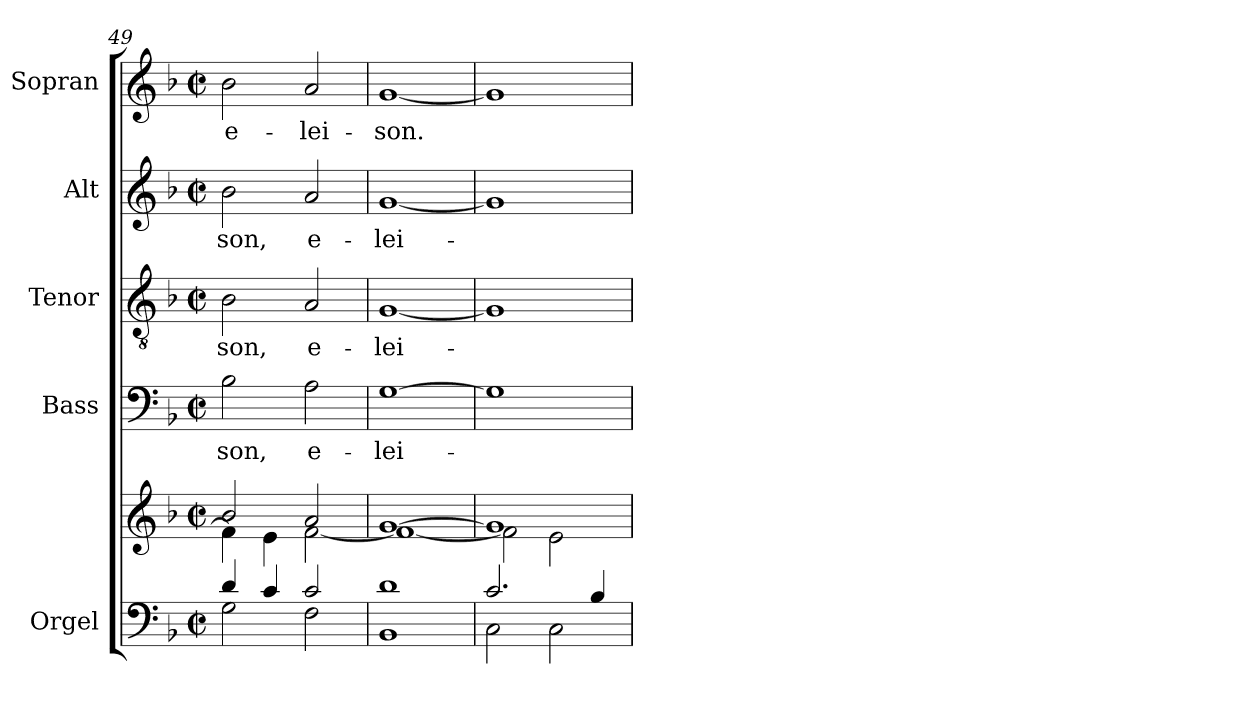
**kern	**kern	**kern	**text	**kern	**text	**kern	**text	**kern	**text
*part5	*part5	*part4	*part4	*part3	*part3	*part2	*part2	*part1	*part1
*staff6	*staff5	*staff4	*staff4	*staff3	*staff3	*staff2	*staff2	*staff1	*staff1
*I"Orgel	*	*I"Bass	*	*I"Tenor	*	*I"Alt	*	*I"Sopran	*
*I'Org.	*	*I'B.	*	*I'T.	*	*I'A.	*	*I'S.	*
!!LO:LB:g=z
*clefF4	*clefG2	*clefF4	*	*clefGv2	*	*clefG2	*	*clefG2	*
*k[b-]	*k[b-]	*k[b-]	*	*k[b-]	*	*k[b-]	*	*k[b-]	*
*F:	*F:	*F:	*	*F:	*	*F:	*	*F:	*
*M2/2	*M2/2	*M2/2	*	*M2/2	*	*M2/2	*	*M2/2	*
*met(c|)	*met(c|)	*met(c|)	*	*met(c|)	*	*met(c|)	*	*met(c|)	*
=49	=49	=49	=49	=49	=49	=49	=49	=49	=49
*^	*^	*	*	*	*	*	*	*	*
!	!	!	!	!	!LO:LY:b	!	!LO:LY:b	!	!LO:LY:b	!	!LO:LY:b
4d/	2G\	2b-/	4f\]	2B-\	-son,	2B-\	-son,	2b-\	-son,	2b-\	e-
4c/	.	.	4e\	.	.	.	.	.	.	.	.
!	!	!	!	!	!LO:LY:b	!	!LO:LY:b	!	!LO:LY:b	!	!LO:LY:b
2c/	2F\	2a/	[<2f\	2A\	e-	2A/	e-	2a/	e-	2a/	-lei-
=50	=50	=50	=50	=50	=50	=50	=50	=50	=50	=50	=50
!	!	!	!	!	!LO:LY:b	!	!LO:LY:b	!	!LO:LY:b	!	!LO:LY:b
1d	1BB-	[>1g	1f_	[1G	-lei-	[1G	-lei-	[1g	-lei-	[1g	-son.
=51	=51	=51	=51	=51	=51	=51	=51	=51	=51	=51	=51
2.c/	2C\	1g]	2f\]	1G]	.	1G]	.	1g]	.	1g]	.
.	2C\	.	2e\	.	.	.	.	.	.	.	.
4B-/	.	.	.	.	.	.	.	.	.	.	.
*v	*v	*	*	*	*	*	*	*	*	*	*
*	*v	*v	*	*	*	*	*	*	*	*
=	=	=	=	=	=	=	=	=	=
*-	*-	*-	*-	*-	*-	*-	*-	*-	*-
